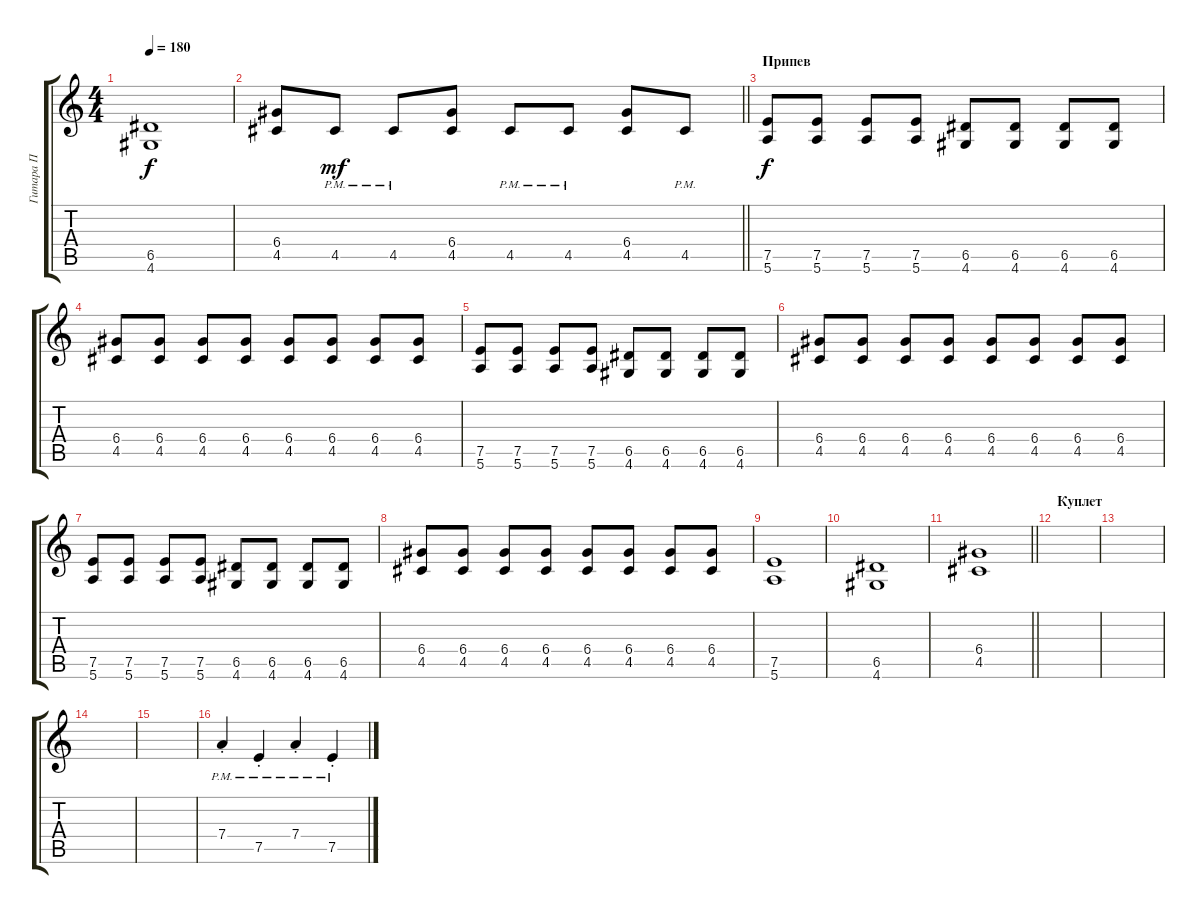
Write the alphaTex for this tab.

\track ("Гитара П" "Гитара П") {instrument overdrivenguitar}
\staff {score tabs}
\tuning (E4 B3 G3 D3 A2 E2) {hide}
\ts (4 4)
\tempo 180
\clef g2
\ks c
(6.5 4.6).1{dy f} |
\barLineRight lightlight
(6.4 4.5).8 4.5{pm}.8{dy mf} 4.5{pm}.8 (6.4 4.5).8 4.5{pm}.8 4.5{pm}.8 (6.4 4.5).8 4.5{pm}.8 |
\section ("" "Припев")
(7.5 5.6).8{dy f} (7.5 5.6).8 (7.5 5.6).8 (7.5 5.6).8 (6.5 4.6).8 (6.5 4.6).8 (6.5 4.6).8 (6.5 4.6).8 |
(6.4 4.5).8 (6.4 4.5).8 (6.4 4.5).8 (6.4 4.5).8 (6.4 4.5).8 (6.4 4.5).8 (6.4 4.5).8 (6.4 4.5).8 |
(7.5 5.6).8 (7.5 5.6).8 (7.5 5.6).8 (7.5 5.6).8 (6.5 4.6).8 (6.5 4.6).8 (6.5 4.6).8 (6.5 4.6).8 |
(6.4 4.5).8 (6.4 4.5).8 (6.4 4.5).8 (6.4 4.5).8 (6.4 4.5).8 (6.4 4.5).8 (6.4 4.5).8 (6.4 4.5).8 |
(7.5 5.6).8 (7.5 5.6).8 (7.5 5.6).8 (7.5 5.6).8 (6.5 4.6).8 (6.5 4.6).8 (6.5 4.6).8 (6.5 4.6).8 |
(6.4 4.5).8 (6.4 4.5).8 (6.4 4.5).8 (6.4 4.5).8 (6.4 4.5).8 (6.4 4.5).8 (6.4 4.5).8 (6.4 4.5).8 |
(7.5 5.6).1 |
(6.5 4.6).1 |
\barLineRight lightlight
(6.4 4.5).1 |
\section ("" "Куплет")
|
|
|
|
7.4{pm st}.4 7.5{pm st}.4 7.4{pm st}.4 7.5{pm st}.4
